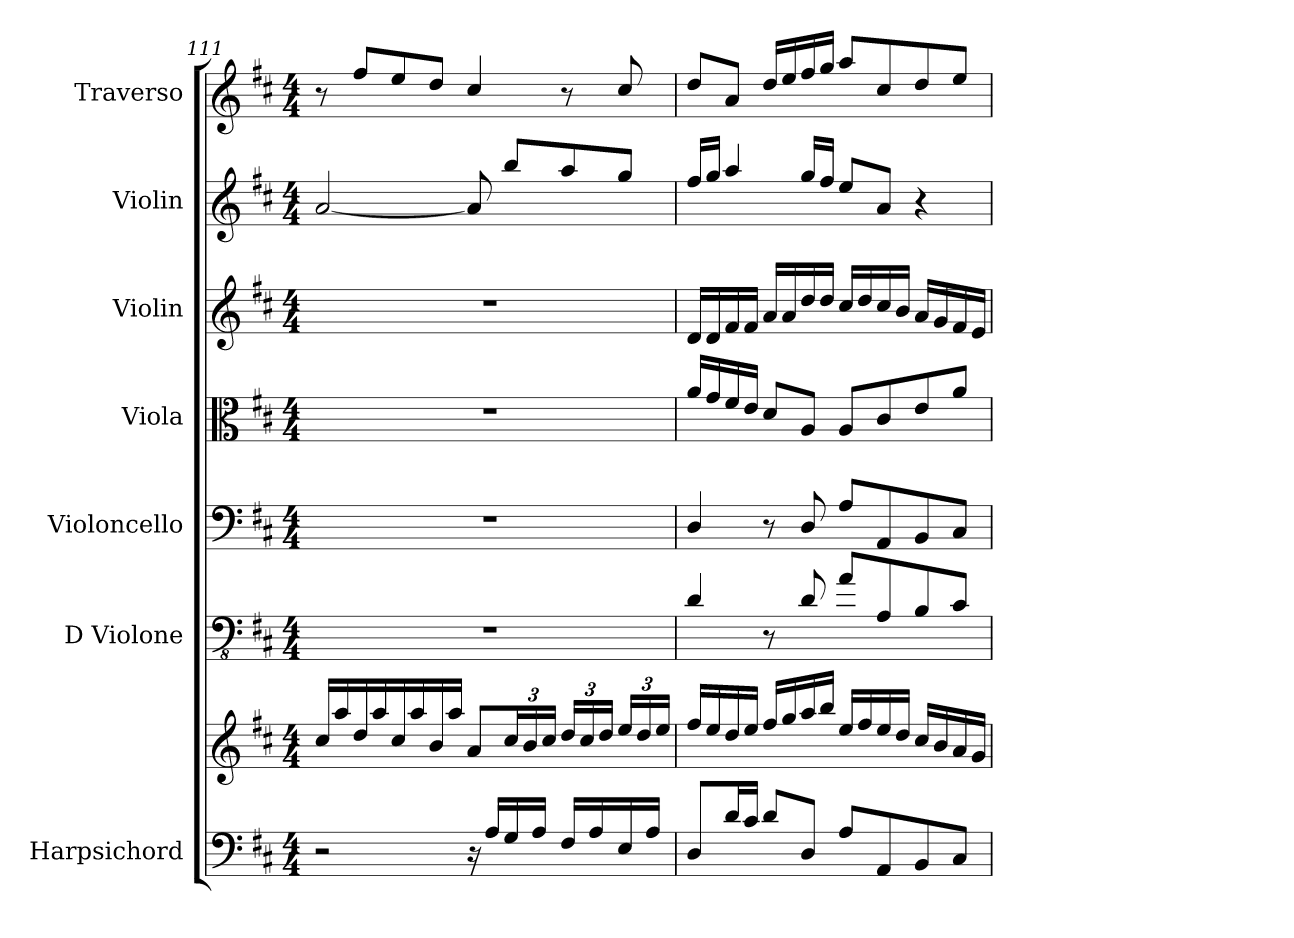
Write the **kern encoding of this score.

**kern	**kern	**kern	**kern	**kern	**kern	**kern	**kern
*part7	*part7	*part6	*part5	*part4	*part3	*part2	*part1
*staff8	*staff7	*staff6	*staff5	*staff4	*staff3	*staff2	*staff1
*I"Harpsichord	*	*I"D Violone	*I"Violoncello	*I"Viola	*I"Violin	*I"Violin	*I"Traverso
*I'Hch.	*	*I'D Vne.	*I'Vc.	*I'Vla.	*I'Vln.	*I'Vln.	*I'Trv.
!!LO:PB:g=z
*clefF4	*clefG2	*clefFv4	*clefF4	*clefC3	*clefG2	*clefG2	*clefG2
*	*	*ITrd7c12	*	*	*	*	*
*k[f#c#]	*k[f#c#]	*k[f#c#]	*k[f#c#]	*k[f#c#]	*k[f#c#]	*k[f#c#]	*k[f#c#]
*M4/4	*M4/4	*M4/4	*M4/4	*M4/4	*M4/4	*M4/4	*M4/4
=111	=111	=111	=111	=111	=111	=111	=111
2r	16cc#/LL	1r	1r	1r	1r	[2a/	8r
.	16aa/	.	.	.	.	.	.
.	16dd/	.	.	.	.	.	8ff#/L
.	16aa/	.	.	.	.	.	.
.	16cc#/	.	.	.	.	.	8ee/
.	16aa/	.	.	.	.	.	.
.	16b/	.	.	.	.	.	8dd/J
.	16aa/JJ	.	.	.	.	.	.
16r	8a/L	.	.	.	.	8a/]	4cc#/
16A/LL	.	.	.	.	.	.	.
*	*Xbrackettup	*	*	*	*	*	*
16G/	24cc#/L	.	.	.	.	8bb/L	.
.	24b/	.	.	.	.	.	.
16A/JJ	.	.	.	.	.	.	.
.	24cc#/JJ	.	.	.	.	.	.
16F#/LL	24dd/LL	.	.	.	.	8aa/	8r
.	24cc#/	.	.	.	.	.	.
16A/	.	.	.	.	.	.	.
.	24dd/JJ	.	.	.	.	.	.
16E/	24ee/LL	.	.	.	.	8gg/J	8cc#/
.	24dd/	.	.	.	.	.	.
16A/JJ	.	.	.	.	.	.	.
.	24ee/JJ	.	.	.	.	.	.
=112	=112	=112	=112	=112	=112	=112	=112
8D/L	16ff#/LL	4DD/	4D/	16a/LL	16d/LL	16ff#/LL	8dd/L
.	16ee/	.	.	16g/	16d/	16gg/JJ	.
16d/L	16dd/	.	.	16f#/	16f#/	4aa/	8a/J
16c#/JJ	16ee/JJ	.	.	16e/JJ	16f#/JJ	.	.
8d/L	16ff#/LL	8r	8r	8d/L	16a/LL	.	16dd/LL
.	16gg/	.	.	.	16a/	.	16ee/
8D/J	16aa/	8DD/	8D/	8A/J	16dd/	16gg/LL	16ff#/
.	16bb/JJ	.	.	.	16dd/JJ	16ff#/JJ	16gg/JJ
8A/L	16ee/LL	8AA/L	8A/L	8A/L	16cc#/LL	8ee/L	8aa/L
.	16ff#/	.	.	.	16dd/	.	.
8AA/	16ee/	8AAA/	8AA/	8c#/	16cc#/	8a/J	8cc#/
.	16dd/JJ	.	.	.	16b/JJ	.	.
8BB/	16cc#/LL	8BBB/	8BB/	8e/	16a/LL	4r	8dd/
.	16b/	.	.	.	16g/	.	.
8C#/J	16a/	8CC#/J	8C#/J	8a/J	16f#/	.	8ee/J
.	16g/JJ	.	.	.	16e/JJ	.	.
=	=	=	=	=	=	=	=
*-	*-	*-	*-	*-	*-	*-	*-
